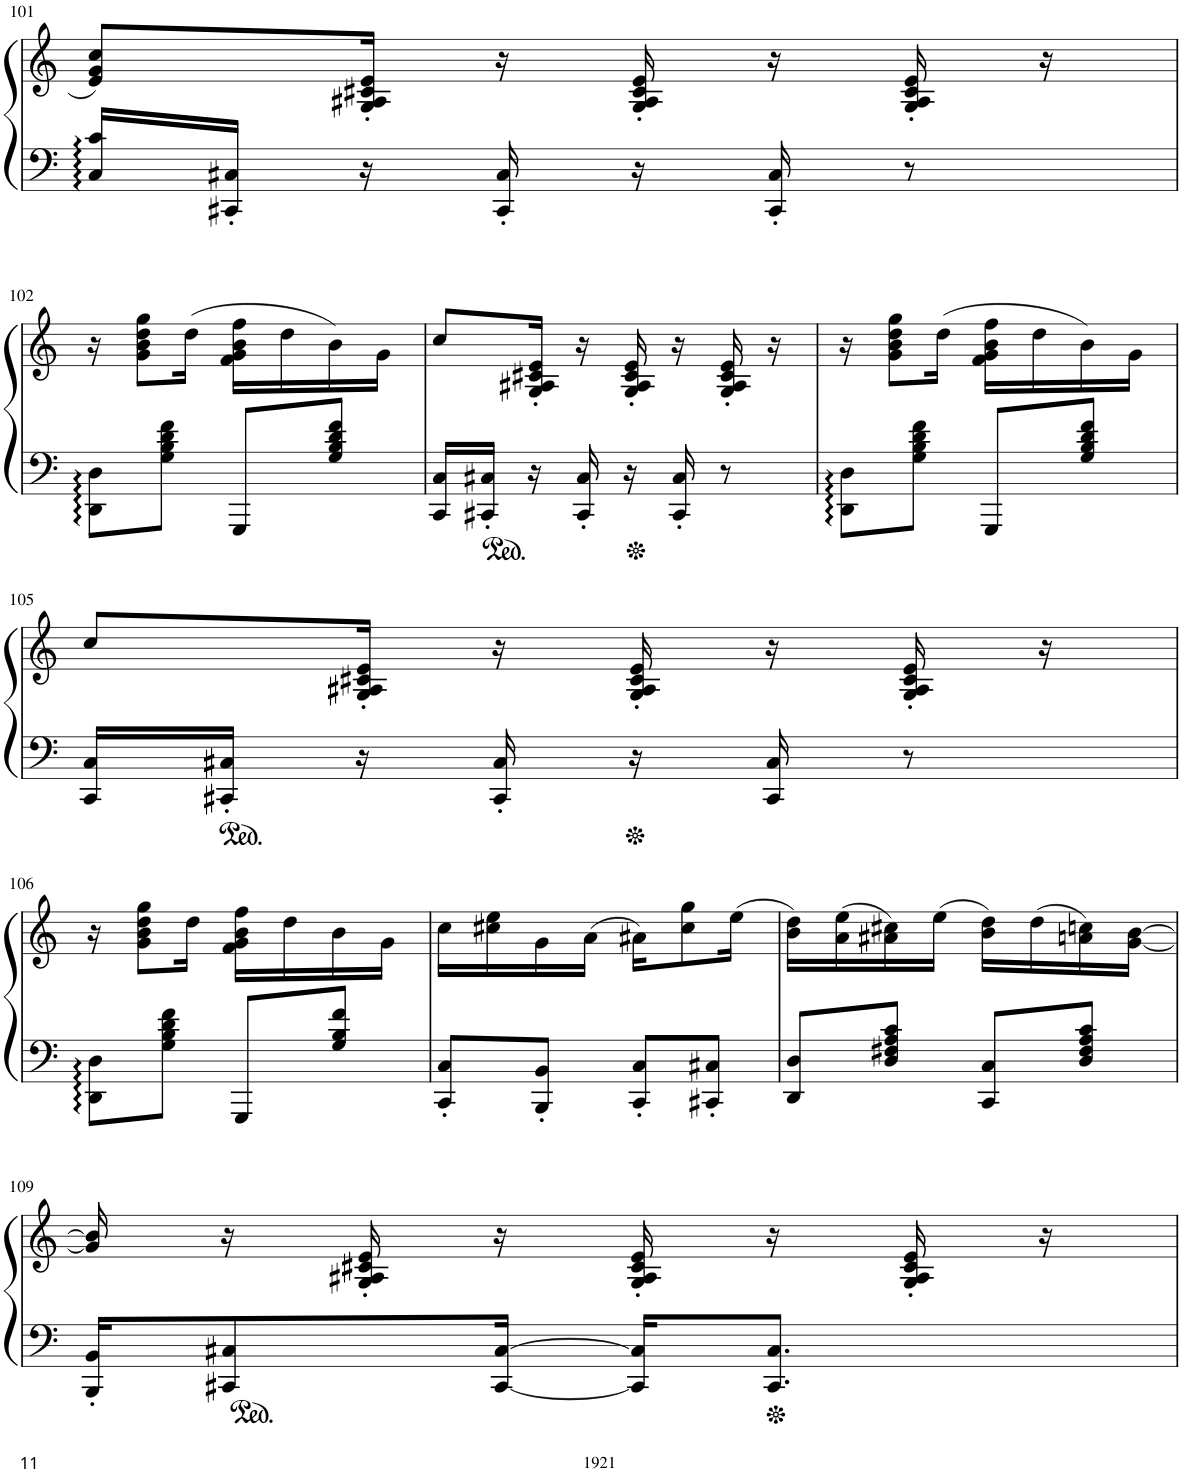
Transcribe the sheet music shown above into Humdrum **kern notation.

**kern	**kern
*part1	*part1
*staff2	*staff1
*I"Piano	*
*I'Pno.	*
!!LO:PB:g=z
*clefF4	*clefG2
*k[]	*k[]
*M2/4	*M2/4
=101	=101
16C/ 16c/LL	8e/ 8g/ 8cc/L
16CC#X/' 16C#X/'JJ	.
16r	16G/' 16A#X/' 16c#X/' 16e/'Jk
16CC#/' 16C#/'	16r
16r	16G/' 16A#/' 16c#/' 16e/'
16CC#/' 16C#/'	16r
8r	16G/' 16A#/' 16c#/' 16e/'
.	16r
!!LO:LB:g=z
=102	=102
8DD\ 8D\L	16r
.	8g\ 8b\ 8dd\ 8gg\L
8G\` 8B\` 8d\` 8f\`J	.
.	(16dd\Jk
8GGG/L	16f\ 16g\ 16b\ 16ff\LL
.	16dd\
8G/` 8B/` 8d/` 8f/`J	16b\)
.	16g\JJ
=103	=103
16CC/ 16C/LL	8cc/L
16CC#X/' 16C#X/'JJ	.
16r	16G/' 16A#X/' 16c#X/' 16e/'Jk
16CC#/' 16C#/'	16r
16r	16G/' 16A#/' 16c#/' 16e/'
16CC#/' 16C#/'	16r
8r	16G/' 16A#/' 16c#/' 16e/'
.	16r
=104	=104
8DD\ 8D\L	16r
.	8g\ 8b\ 8dd\ 8gg\L
8G\` 8B\` 8d\` 8f\`J	.
.	(16dd\Jk
8GGG/L	16f\ 16g\ 16b\ 16ff\LL
.	16dd\
8G/` 8B/` 8d/` 8f/`J	16b\)
.	16g\JJ
!!LO:LB:g=z
=105	=105
16CC/ 16C/LL	8cc/L
16CC#X/' 16C#X/'JJ	.
16r	16G/' 16A#X/' 16c#X/' 16e/'Jk
16CC#/' 16C#/'	16r
16r	16G/' 16A#/' 16c#/' 16e/'
16CC#/ 16C#/	16r
8r	16G/' 16A#/' 16c#/' 16e/'
.	16r
!!LO:LB:g=z
=106	=106
8DD\ 8D\L	16r
.	8g\ 8b\ 8dd\ 8gg\L
8G\` 8B\` 8d\` 8f\`J	.
.	16dd\Jk
8GGG/L	16f\ 16g\ 16b\ 16ff\LL
.	16dd\
8G/` 8B/` 8f/`J	16b\
.	16g\JJ
=107	=107
8CC/' 8C/'L	16cc\LL
.	16cc#X\ 16ee\
8BBB/' 8BB/'J	16g\
.	(16a\JJ
8CC/' 8C/'L	16a#X\KL)
.	8cc#\ 8gg\
8CC#X/' 8C#X/'J	.
.	(16ee\Jk
=108	=108
8DD/ 8D/L	16b\ 16dd\LL)
.	(16a\ 16ee\
8D/` 8F#X/` 8A/` 8c/`J	16a#X\ 16cc#X\)
.	(16ee\JJ
8CC/ 8C/L	16b\ 16dd\LL)
.	(16dd\
8D/` 8F#/` 8A/` 8c/`J	16an\ 16ccn\)
.	[16g\ [16b\JJ
!!LO:LB:g=z
=109	=109
16BBB/' 16BB/'KL	16g/] 16b/]
8CC#X/ 8C#X/	16r
.	16G/' 16A#X/' 16c#X/' 16e/'
[16CC#/ [16C#/Jk	16r
16CC#/] 16C#/]KL	16G/' 16A#/' 16c#/' 16e/'
8.CC#/ 8.C#/J	16r
.	16G/' 16A#/' 16c#/' 16e/'
.	16r
=	=
*-	*-
